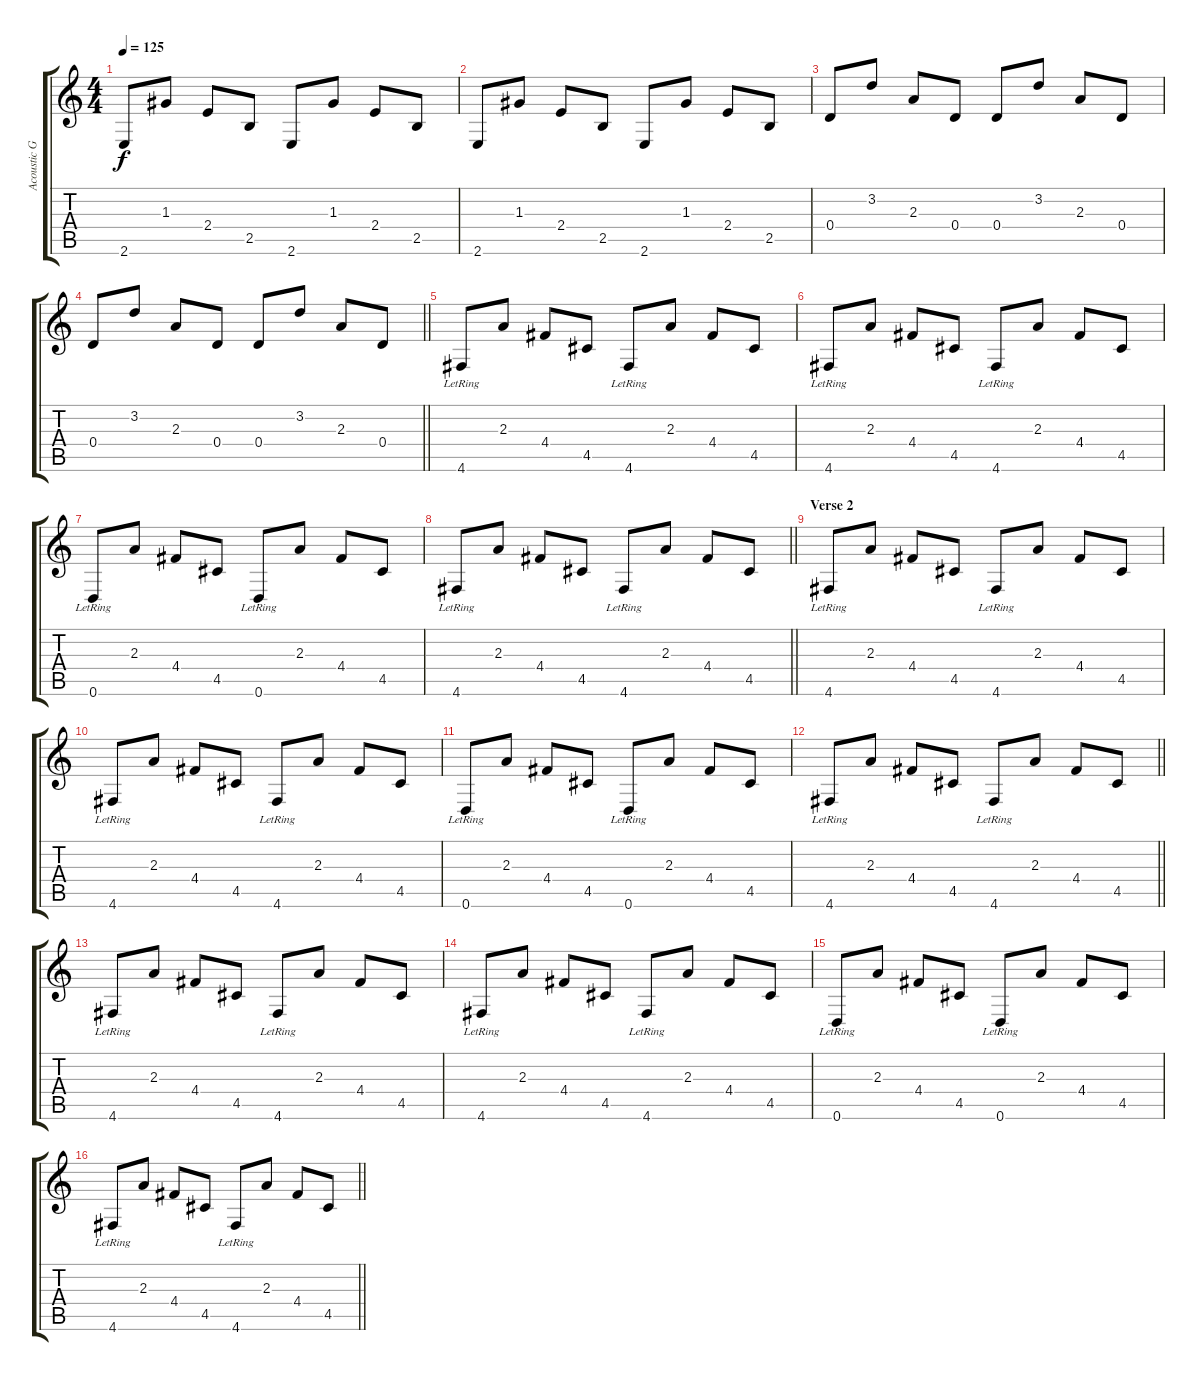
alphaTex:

\track ("Acoustic Guitar" "Acoustic G") {instrument acousticguitarsteel}
\staff {score tabs}
\tuning (E4 B3 G3 D3 A2 D2) {hide}
\ts (4 4)
\tempo 125
\clef g2
\ks c
2.6.8{dy f} 1.3.8 2.4.8 2.5.8 2.6.8 1.3.8 2.4.8 2.5.8 |
2.6.8 1.3.8 2.4.8 2.5.8 2.6.8 1.3.8 2.4.8 2.5.8 |
0.4.8 3.2.8 2.3.8 0.4.8 0.4.8 3.2.8 2.3.8 0.4.8 |
\barLineRight lightlight
0.4.8 3.2.8 2.3.8 0.4.8 0.4.8 3.2.8 2.3.8 0.4.8 |
4.6{lr}.8 2.3.8 4.4.8 4.5.8 4.6{lr}.8 2.3.8 4.4.8 4.5.8 |
4.6{lr}.8 2.3.8 4.4.8 4.5.8 4.6{lr}.8 2.3.8 4.4.8 4.5.8 |
0.6{lr}.8 2.3.8 4.4.8 4.5.8 0.6{lr}.8 2.3.8 4.4.8 4.5.8 |
\barLineRight lightlight
4.6{lr}.8 2.3.8 4.4.8 4.5.8 4.6{lr}.8 2.3.8 4.4.8 4.5.8 |
\section ("" "Verse 2")
4.6{lr}.8 2.3.8 4.4.8 4.5.8 4.6{lr}.8 2.3.8 4.4.8 4.5.8 |
4.6{lr}.8 2.3.8 4.4.8 4.5.8 4.6{lr}.8 2.3.8 4.4.8 4.5.8 |
0.6{lr}.8 2.3.8 4.4.8 4.5.8 0.6{lr}.8 2.3.8 4.4.8 4.5.8 |
\barLineRight lightlight
4.6{lr}.8 2.3.8 4.4.8 4.5.8 4.6{lr}.8 2.3.8 4.4.8 4.5.8 |
4.6{lr}.8 2.3.8 4.4.8 4.5.8 4.6{lr}.8 2.3.8 4.4.8 4.5.8 |
4.6{lr}.8 2.3.8 4.4.8 4.5.8 4.6{lr}.8 2.3.8 4.4.8 4.5.8 |
0.6{lr}.8 2.3.8 4.4.8 4.5.8 0.6{lr}.8 2.3.8 4.4.8 4.5.8 |
\barLineRight lightlight
4.6{lr}.8 2.3.8 4.4.8 4.5.8 4.6{lr}.8 2.3.8 4.4.8 4.5.8
